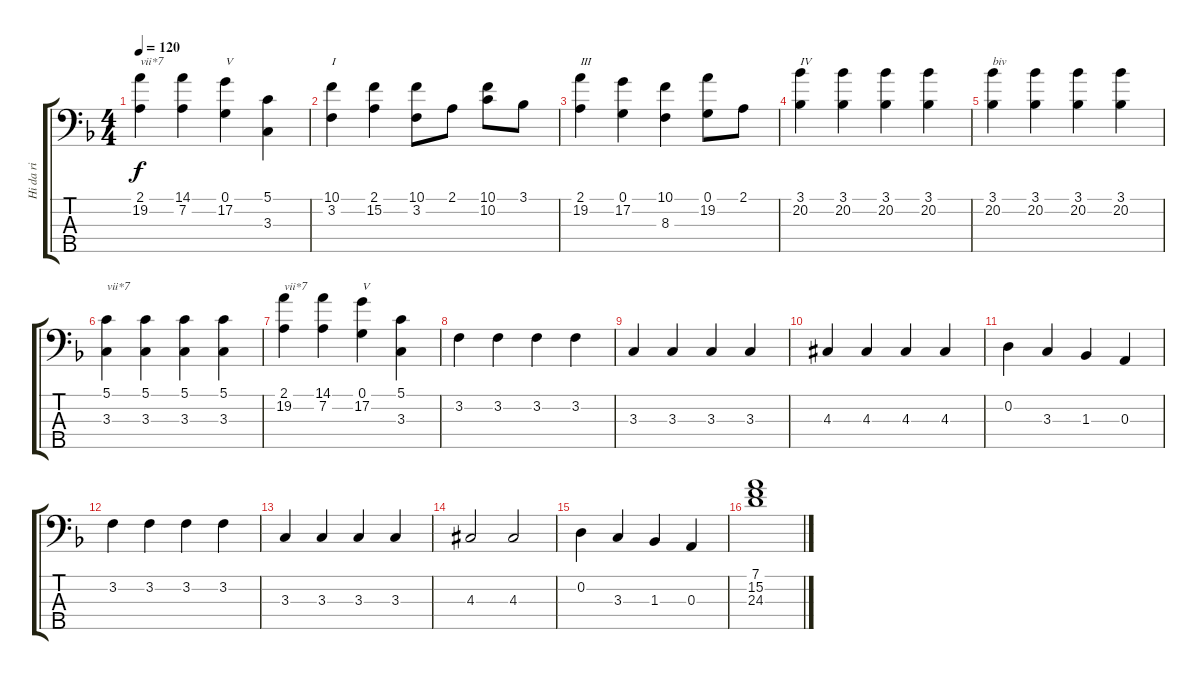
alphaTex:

\track ("Hi da ri" "Hi da ri") {instrument electricguitarjazz}
\staff {score tabs}
\tuning (G2 D2 A1 E1 B0) {hide}
\ts (4 4)
\tempo 120
\clef f4
\ks f
(2.1 19.2).4{txt "vii*7" dy f} (14.1 7.2).4 (0.1 17.2).4{txt "V"} (5.1 3.3).4 |
(10.1 3.2).4{txt "I"} (2.1 15.2).4 (10.1 3.2).8 2.1.8 (10.1 10.2).8 3.1.8 |
(2.1 19.2).4{txt "III"} (0.1 17.2).4 (10.1 8.3).4 (0.1 19.2).8 2.1.8 |
(3.1 20.2).4{txt "IV"} (3.1 20.2).4 (3.1 20.2).4 (3.1 20.2).4 |
(3.1 20.2).4{txt "biv"} (3.1 20.2).4 (3.1 20.2).4 (3.1 20.2).4 |
(5.1 3.3).4{txt "vii*7"} (5.1 3.3).4 (5.1 3.3).4 (5.1 3.3).4 |
(2.1 19.2).4{txt "vii*7"} (14.1 7.2).4 (0.1 17.2).4{txt "V"} (5.1 3.3).4 |
3.2.4 3.2.4 3.2.4 3.2.4 |
3.3.4 3.3.4 3.3.4 3.3.4 |
4.3{acc #}.4 4.3{acc #}.4 4.3{acc #}.4 4.3{acc #}.4 |
0.2.4 3.3.4 1.3.4 0.3.4 |
3.2.4 3.2.4 3.2.4 3.2.4 |
3.3.4 3.3.4 3.3.4 3.3.4 |
4.3{acc #}.2 4.3{acc #}.2 |
0.2.4 3.3.4 1.3.4 0.3.4 |
(7.1 15.2 24.3).1
